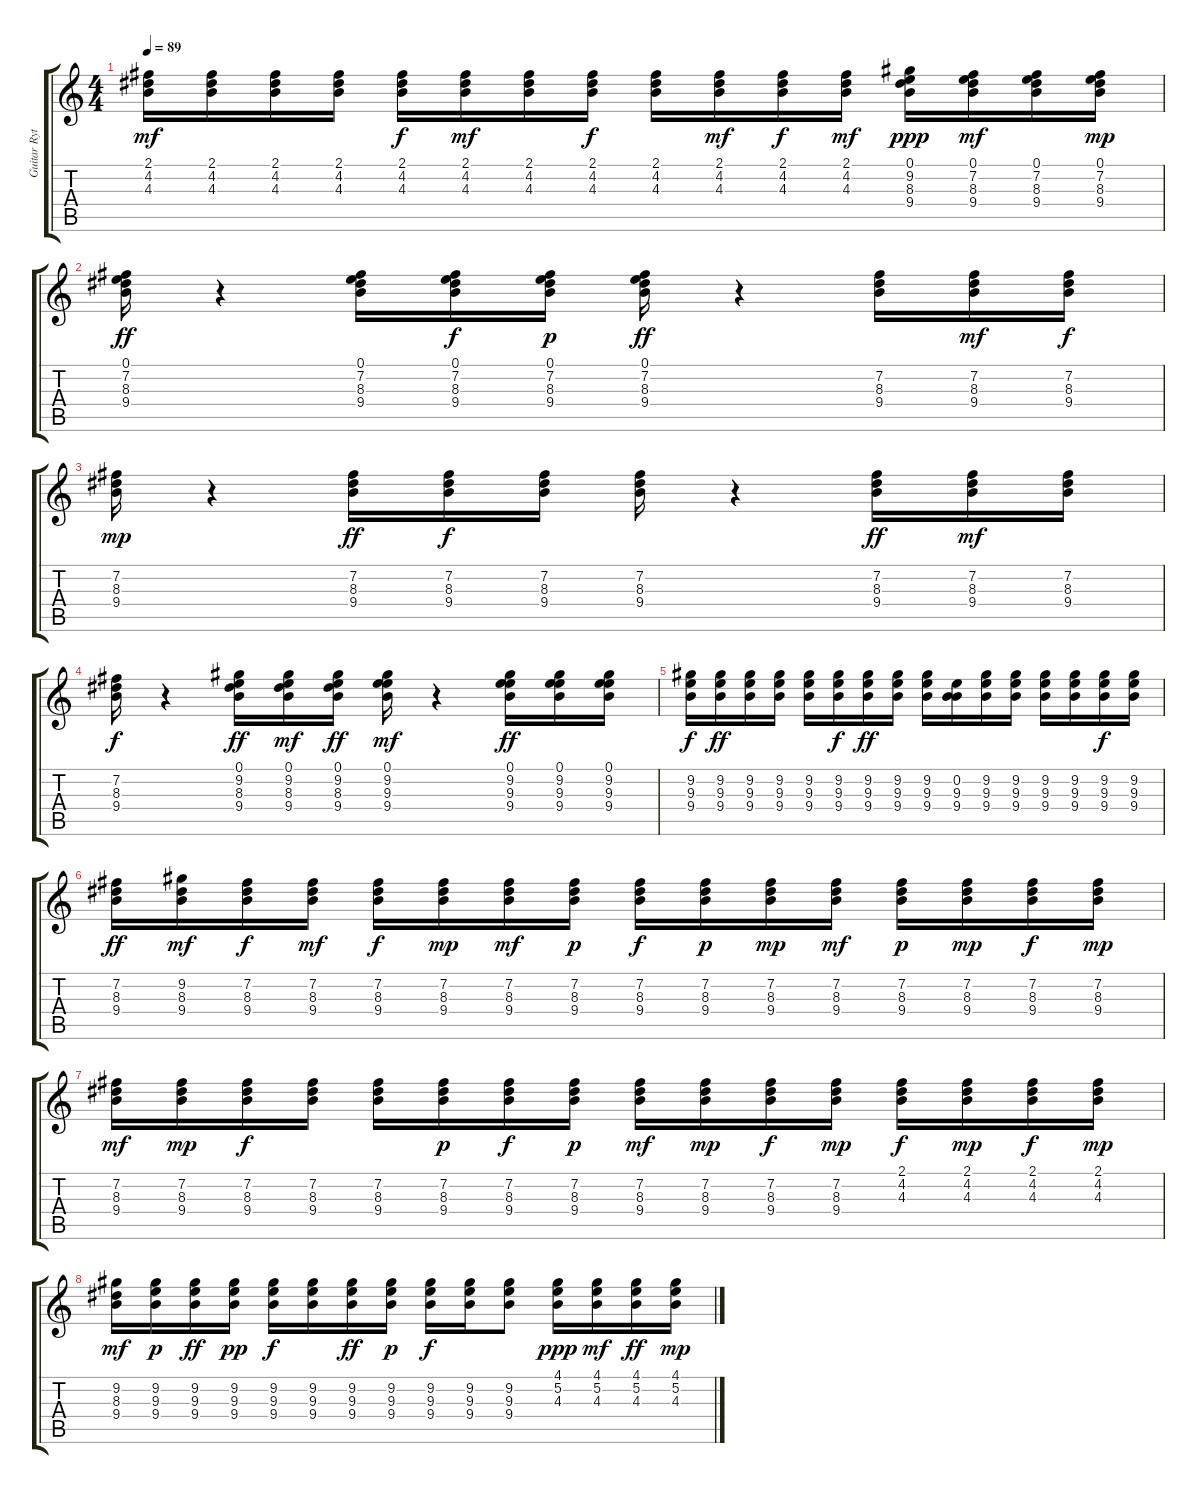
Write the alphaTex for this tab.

\track ("Guitar Rythym" "Guitar Ryt") {instrument acousticguitarsteel}
\staff {score tabs}
\tuning (E4 B3 G3 D3 A2 E2) {hide}
\ts (4 4)
\tempo 89
\clef g2
\ks c
(2.1 4.2 4.3).16{dy mf} (2.1 4.2 4.3).16 (2.1 4.2 4.3).16 (2.1 4.2 4.3).16 (2.1 4.2 4.3).16{dy f} (2.1 4.2 4.3).16{dy mf} (2.1 4.2 4.3).16 (2.1 4.2 4.3).16{dy f} (2.1 4.2 4.3).16 (2.1 4.2 4.3).16{dy mf} (2.1 4.2 4.3).16{dy f} (2.1 4.2 4.3).16{dy mf} (0.1 9.2 8.3 9.4).16{dy ppp} (0.1 7.2 8.3 9.4).16{dy mf} (0.1 7.2 8.3 9.4).16 (0.1 7.2 8.3 9.4).16{dy mp} |
(0.1 7.2 8.3 9.4).16{dy ff} r.4 (0.1 7.2 8.3 9.4).16 (0.1 7.2 8.3 9.4).16{dy f} (0.1 7.2 8.3 9.4).16{dy p} (0.1 7.2 8.3 9.4).16{dy ff} r.4 (7.2 8.3 9.4).16 (7.2 8.3 9.4).16{dy mf} (7.2 8.3 9.4).16{dy f} |
(7.2 8.3 9.4).16{dy mp} r.4 (7.2 8.3 9.4).16{dy ff} (7.2 8.3 9.4).16{dy f} (7.2 8.3 9.4).16 (7.2 8.3 9.4).16 r.4 (7.2 8.3 9.4).16{dy ff} (7.2 8.3 9.4).16{dy mf} (7.2 8.3 9.4).16 |
(7.2 8.3 9.4).16{dy f} r.4 (0.1 9.2 8.3 9.4).16{dy ff} (0.1 9.2 8.3 9.4).16{dy mf} (0.1 9.2 8.3 9.4).16{dy ff} (0.1 9.2 9.3 9.4).16{dy mf} r.4 (0.1 9.2 9.3 9.4).16{dy ff} (0.1 9.2 9.3 9.4).16 (0.1 9.2 9.3 9.4).16 |
(9.2 9.3 9.4).16{dy f} (9.2 9.3 9.4).16{dy ff} (9.2 9.3 9.4).16 (9.2 9.3 9.4).16 (9.2 9.3 9.4).16 (9.2 9.3 9.4).16{dy f} (9.2 9.3 9.4).16{dy ff} (9.2 9.3 9.4).16 (9.2 9.3 9.4).16 (0.2 9.3 9.4).16 (9.2 9.3 9.4).16 (9.2 9.3 9.4).16 (9.2 9.3 9.4).16 (9.2 9.3 9.4).16 (9.2 9.3 9.4).16{dy f} (9.2 9.3 9.4).16 |
(7.2 8.3 9.4).16{dy ff} (9.2 8.3 9.4).16{dy mf} (7.2 8.3 9.4).16{dy f} (7.2 8.3 9.4).16{dy mf} (7.2 8.3 9.4).16{dy f} (7.2 8.3 9.4).16{dy mp} (7.2 8.3 9.4).16{dy mf} (7.2 8.3 9.4).16{dy p} (7.2 8.3 9.4).16{dy f} (7.2 8.3 9.4).16{dy p} (7.2 8.3 9.4).16{dy mp} (7.2 8.3 9.4).16{dy mf} (7.2 8.3 9.4).16{dy p} (7.2 8.3 9.4).16{dy mp} (7.2 8.3 9.4).16{dy f} (7.2 8.3 9.4).16{dy mp} |
(7.2 8.3 9.4).16{dy mf} (7.2 8.3 9.4).16{dy mp} (7.2 8.3 9.4).16{dy f} (7.2 8.3 9.4).16 (7.2 8.3 9.4).16 (7.2 8.3 9.4).16{dy p} (7.2 8.3 9.4).16{dy f} (7.2 8.3 9.4).16{dy p} (7.2 8.3 9.4).16{dy mf} (7.2 8.3 9.4).16{dy mp} (7.2 8.3 9.4).16{dy f} (7.2 8.3 9.4).16{dy mp} (2.1 4.2 4.3).16{dy f} (2.1 4.2 4.3).16{dy mp} (2.1 4.2 4.3).16{dy f} (2.1 4.2 4.3).16{dy mp} |
(9.2 8.3 9.4).16{dy mf} (9.2 9.3 9.4).16{dy p} (9.2 9.3 9.4).16{dy ff} (9.2 9.3 9.4).16{dy pp} (9.2 9.3 9.4).16{dy f} (9.2 9.3 9.4).16 (9.2 9.3 9.4).16{dy ff} (9.2 9.3 9.4).16{dy p} (9.2 9.3 9.4).16{dy f} (9.2 9.3 9.4).16 (9.2 9.3 9.4).8 (4.1 5.2 4.3).16{dy ppp} (4.1 5.2 4.3).16{dy mf} (4.1 5.2 4.3).16{dy ff} (4.1 5.2 4.3).16{dy mp}
